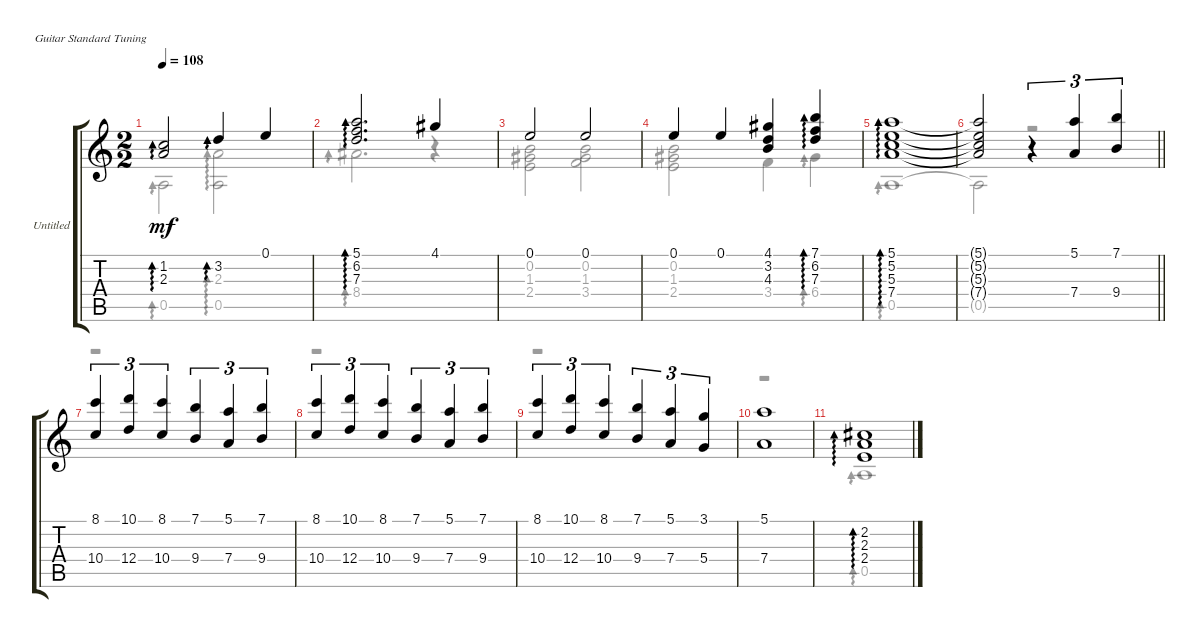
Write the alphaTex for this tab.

\bracketExtendMode groupsimilarinstruments
\firstSystemTrackNameOrientation horizontal
\otherSystemsTrackNameOrientation horizontal
\track ("Untitled" "Untitled") {instrument acousticguitarnylon}
\staff {score tabs}
\tuning (E4 B3 G3 D3 A2 E2)
\voice
\ts (2 2)
\tempo 108
\clef g2
\ks aminor
(1.2 2.3).2{ad 0 dy mf} 3.2.4{ad 0} 0.1.4 |
(5.1 6.2 7.3).2{d ad 0} 4.1.4 |
0.1.2 0.1.2 |
0.1.4 0.1.4 (4.1 3.2 4.3).4 (7.1 6.2 7.3).4{ad 0} |
(5.1 5.2 5.3 7.4).1{ad 0} |
\barLineRight lightlight
(5.1{t} 5.2{t} 5.3{t} 7.4{t}).2 r.4{tu (3 2)} (5.1 7.4).4{tu (3 2)} (7.1 9.4).4{tu (3 2)} |
(8.1 10.4).4{tu (3 2)} (10.1 12.4).4{tu (3 2)} (8.1 10.4).4{tu (3 2)} (7.1 9.4).4{tu (3 2)} (5.1 7.4).4{tu (3 2)} (7.1 9.4).4{tu (3 2)} |
(8.1 10.4).4{tu (3 2)} (10.1 12.4).4{tu (3 2)} (8.1 10.4).4{tu (3 2)} (7.1 9.4).4{tu (3 2)} (5.1 7.4).4{tu (3 2)} (7.1 9.4).4{tu (3 2)} |
(8.1 10.4).4{tu (3 2)} (10.1 12.4).4{tu (3 2)} (8.1 10.4).4{tu (3 2)} (7.1 9.4).4{tu (3 2)} (5.1 7.4).4{tu (3 2)} (3.1 5.4).4{tu (3 2)} |
(5.1 7.4).1 |
(2.2 2.3 2.4).1{ad 0}
\voice
\clef g2
\ottava regular
\simile none
\ks aminor
0.5.2{ad 0 dy mf} (2.3 0.5).2{ad 0} |
8.4.2{d ad 0} r.4 |
(0.2 1.3 2.4).2 (0.2 1.3 3.4).2 |
(0.2 1.3 2.4).2 3.4.4 6.4.4{ad 0} |
0.5.1{ad 0} |
\barLineRight lightlight
0.5{t}.2 r.2 |
r.1 |
r.1 |
r.1 |
r.1 |
0.5.1{ad 0}
